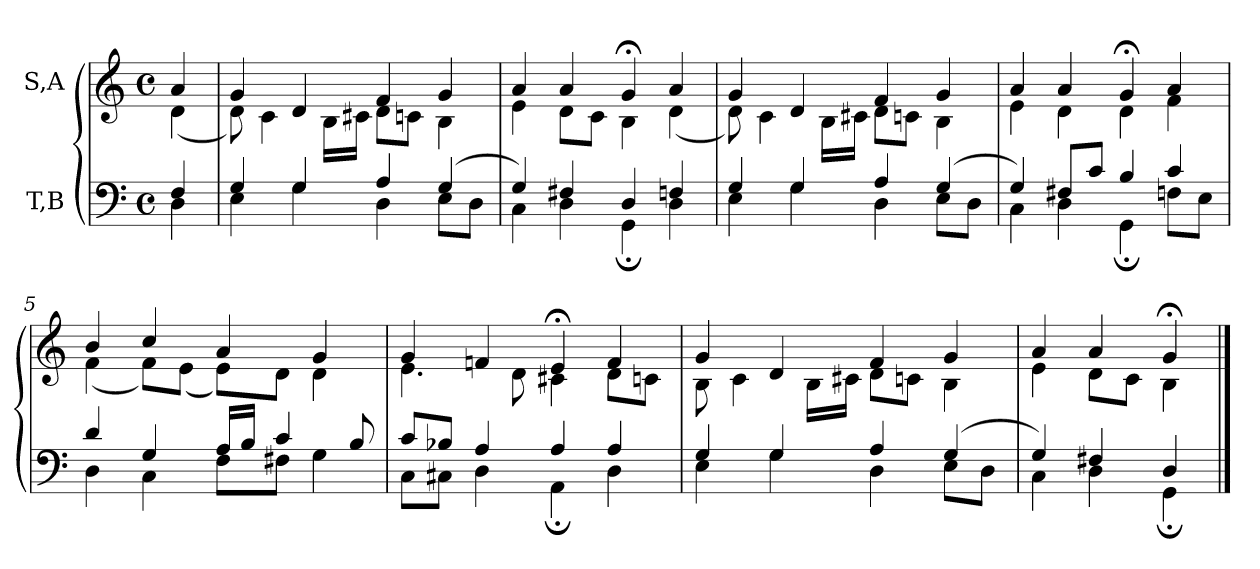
**kern	**kern
*part2	*part1
*staff2	*staff1
*I"T,B	*I"S,A
*clefF4	*clefG2
*k[]	*k[]
*M4/4	*M4/4
*met(c)	*met(c)
=	=
*^	*^
4F	4D	4a	(<4d
=1	=1	=1	=1
4G	4E	4g	8d)
.	.	.	4c
4G	4G	4d	.
.	.	.	16BLL
.	.	.	16c#XJJ
4A	4D	4f	8dL
.	.	.	8cnJ
(>4G	8EL	4g	4B
.	8DJ	.	.
=2	=2	=2	=2
4G)	4C	4a	4e
4F#X	4D	4a	8dL
.	.	.	8cJ
4D	4GG;	4g;<	4B
4Fn	4D	4a	(<4d
=3	=3	=3	=3
4G	4E	4g	8d)
.	.	.	4c
4G	4G	4d	.
.	.	.	16BLL
.	.	.	16c#XJJ
4A	4D	4f	8dL
.	.	.	8cnJ
(>4G	8EL	4g	4B
.	8DJ	.	.
=4	=4	=4	=4
4G)	4C	4a	4e
8F#XL	4D	4a	4d
8cJ	.	.	.
4B	4GG;	4g;<	4d
4c	8FnL	4a	4f
.	8EJ	.	.
=5	=5	=5	=5
4d	4D	4b	(<4f
4G	4C	4cc	8fL)
.	.	.	(<8eJ
16ALL	8FL	4a	8eL)
16BJJ	.	.	.
4c	8F#XJ	.	8dJ
.	4G	4g	4d
8B	.	.	.
=6	=6	=6	=6
8cL	8CL	4g	4.e
8B-XJ	8C#XJ	.	.
4A	4D	4fn	.
.	.	.	8d
4A	4AA;	4e;<	4c#X
4A	4D	4f	8dL
.	.	.	8cnJ
=7	=7	=7	=7
4G	4E	4g	8B
.	.	.	4c
4G	4G	4d	.
.	.	.	16BLL
.	.	.	16c#XJJ
4A	4D	4f	8dL
.	.	.	8cnJ
(>4G	8EL	4g	4B
.	8DJ	.	.
=506	=506	=506	=506
4G)	4C	4a	4e
4F#X	4D	4a	8dL
.	.	.	8cJ
4D	4GG;	4g;<	4B
*v	*v	*	*
*	*v	*v
==	==
*-	*-
